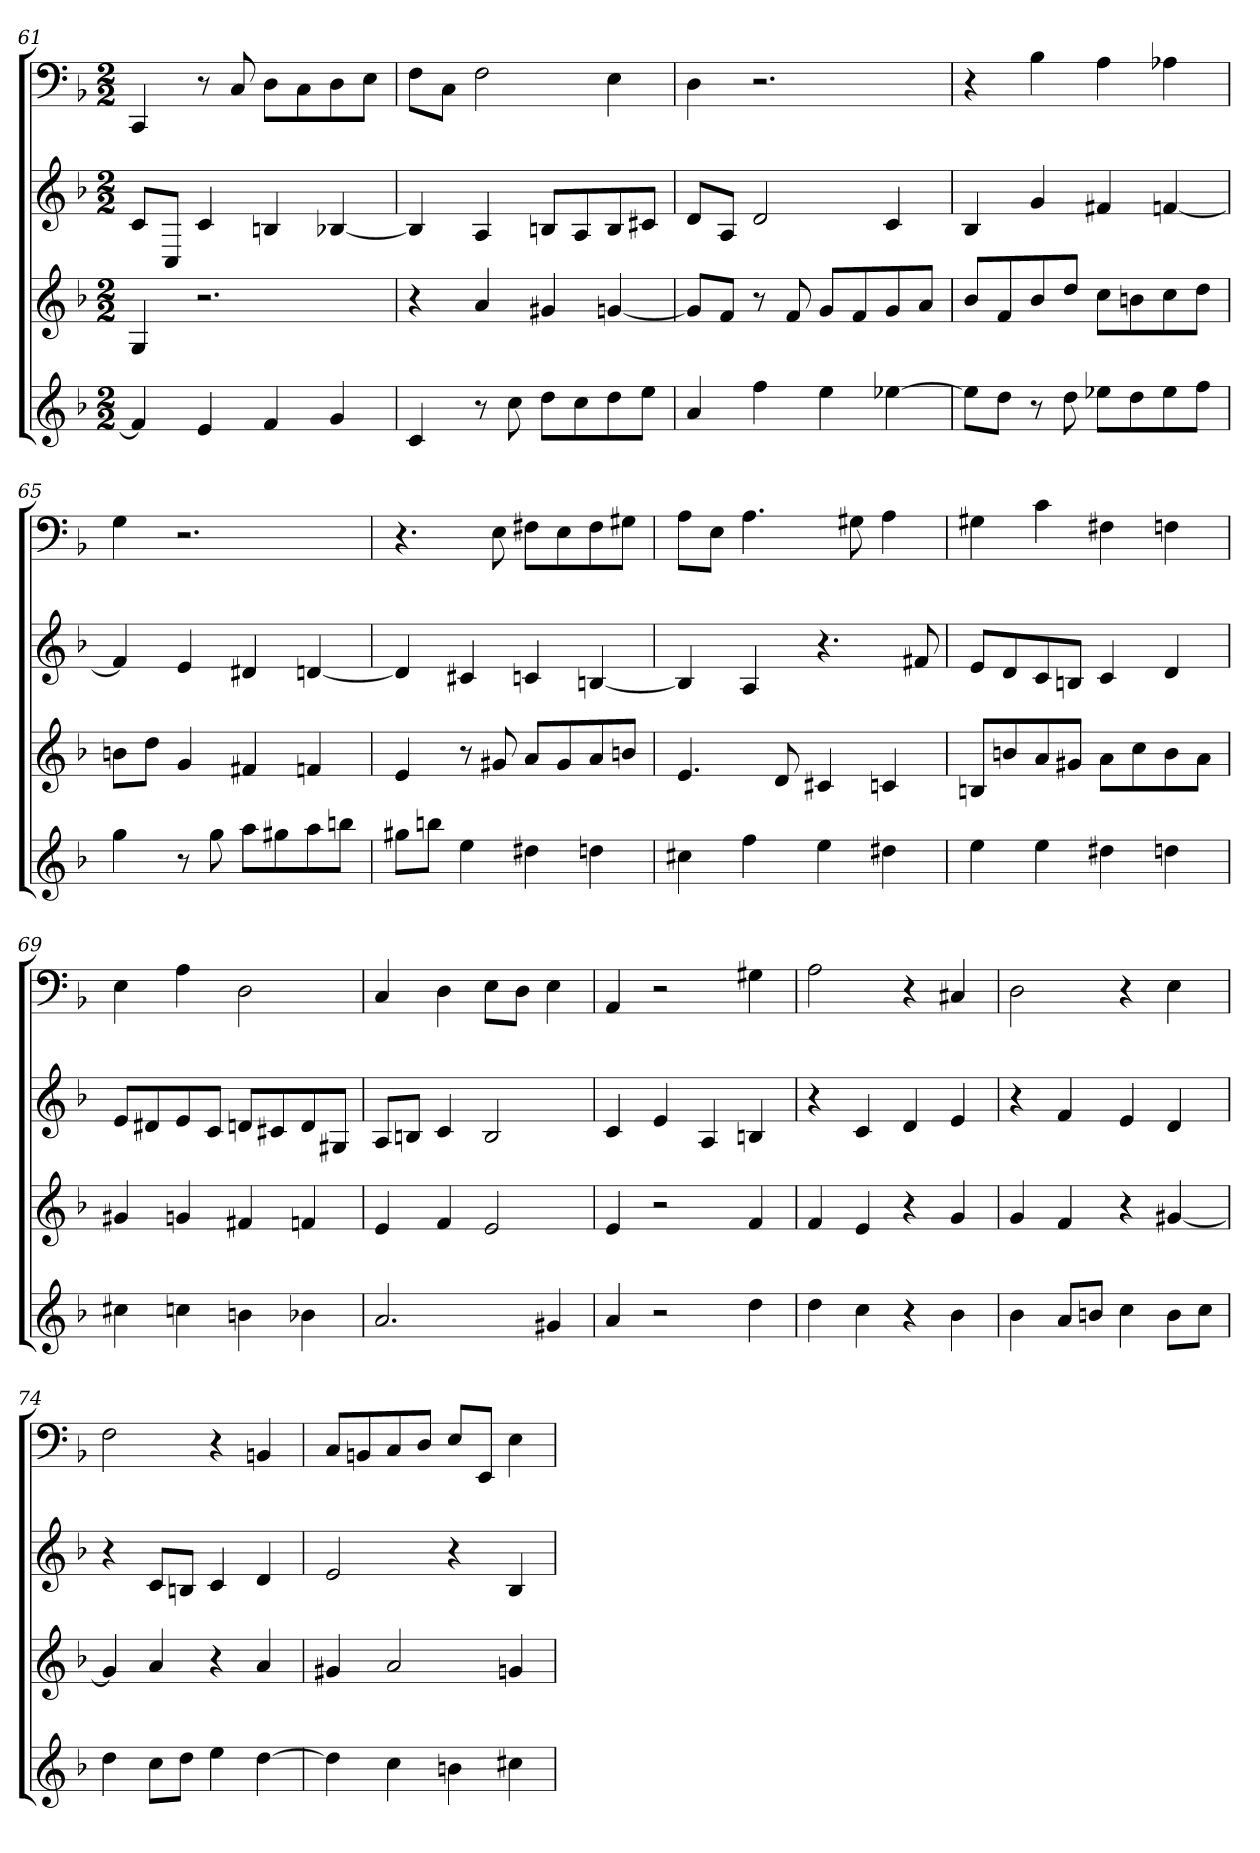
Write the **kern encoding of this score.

**kern	**kern	**kern	**kern
*part4	*part3	*part2	*part1
*staff4	*staff3	*staff2	*staff1
*k[b-]	*k[b-]	*k[b-]	*k[b-]
*d:	*d:	*d:	*d:
*M2/2	*M2/2	*M2/2	*M2/2
=61	=61	=61	=61
4f]	4G	8cL	4CC
.	.	8CJ	.
4e	2.r	4c	8r
.	.	.	8C
4f	.	4Bn	8DL
.	.	.	8C
4g	.	[4B-X	8D
.	.	.	8EJ
=62	=62	=62	=62
4c	4r	4B-]	8FL
.	.	.	8CJ
8r	4a	4A	2F
8cc	.	.	.
8ddL	4g#X	8BnL	.
8cc	.	8A	.
8dd	[4gn	8B	4E
8eeJ	.	8c#XJ	.
=63	=63	=63	=63
4a	8gL]	8dL	4D
.	8fJ	8AJ	.
4ff	8r	2d	2.r
.	8f	.	.
4ee	8gL	.	.
.	8f	.	.
[4ee-X	8g	4c	.
.	8aJ	.	.
=64	=64	=64	=64
8ee-L]	8b-L	4B-	4r
8ddJ	8f	.	.
8r	8b-	4g	4B-
8dd	8ddJ	.	.
8ee-XL	8ccL	4f#X	4A
8dd	8bn	.	.
8ee-	8cc	[4fn	4A-X
8ffJ	8ddJ	.	.
=65	=65	=65	=65
4gg	8bnL	4f]	4G
.	8ddJ	.	.
8r	4g	4e	2.r
8gg	.	.	.
8aaL	4f#X	4d#X	.
8gg#X	.	.	.
8aa	4fn	[4dn	.
8bbnJ	.	.	.
=66	=66	=66	=66
8gg#XL	4e	4d]	4.r
8bbnJ	.	.	.
4ee	8r	4c#X	.
.	8g#X	.	8E
4dd#X	8aL	4cn	8F#XL
.	8g#	.	8E
4ddn	8a	[4Bn	8F#
.	8bnJ	.	8G#XJ
=67	=67	=67	=67
4cc#X	4.e	4B]	8AL
.	.	.	8EJ
4ff	.	4A	4.A
.	8d	.	.
4ee	4c#X	4.r	.
.	.	.	8G#X
4dd#X	4cn	.	4A
.	.	8f#X	.
=68	=68	=68	=68
4ee	8BnL	8eL	4G#X
.	8bn	8d	.
4ee	8a	8c	4c
.	8g#XJ	8BnJ	.
4dd#X	8aL	4c	4F#X
.	8cc	.	.
4ddn	8b	4d	4Fn
.	8aJ	.	.
=69	=69	=69	=69
4cc#X	4g#X	8eL	4E
.	.	8d#X	.
4ccn	4gn	8e	4A
.	.	8cJ	.
4bn	4f#X	8dnL	2D
.	.	8c#X	.
4b-X	4fn	8d	.
.	.	8G#XJ	.
=70	=70	=70	=70
2.a	4e	8AL	4C
.	.	8BnJ	.
.	4f	4c	4D
.	2e	2B	8EL
.	.	.	8DJ
4g#X	.	.	4E
=71	=71	=71	=71
4a	4e	4c	4AA
2r	2r	4e	2r
.	.	4A	.
4dd	4f	4Bn	4G#X
=72	=72	=72	=72
4dd	4f	4r	2A
4cc	4e	4c	.
4r	4r	4d	4r
4b-	4g	4e	4C#X
=73	=73	=73	=73
4b-	4g	4r	2D
8aL	4f	4f	.
8bnJ	.	.	.
4cc	4r	4e	4r
8bL	[4g#X	4d	4E
8ccJ	.	.	.
=74	=74	=74	=74
4dd	4g#]	4r	2F
8ccL	4a	8cL	.
8ddJ	.	8BnJ	.
4ee	4r	4c	4r
[4dd	4a	4d	4BBn
=75	=75	=75	=75
4dd]	4g#X	2e	8CL
.	.	.	8BBn
4cc	2a	.	8C
.	.	.	8DJ
4bn	.	4r	8EL
.	.	.	8EEJ
4cc#X	4gn	4B-	4E
=	=	=	=
*-	*-	*-	*-
